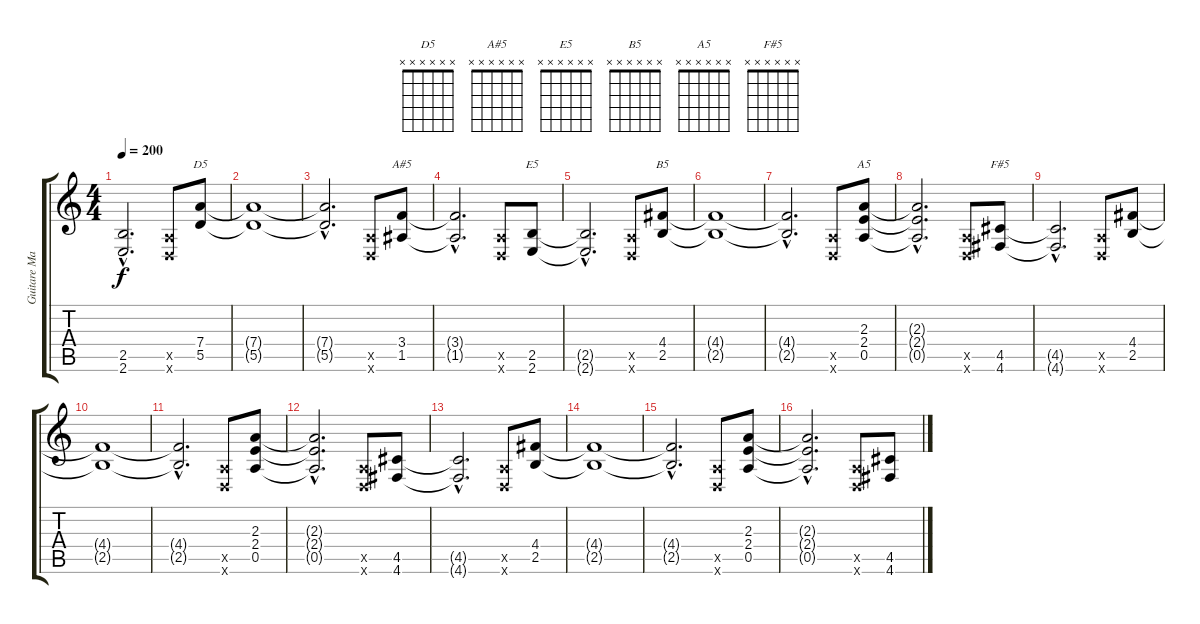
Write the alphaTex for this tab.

\track ("Guitare Mathieu" "Guitare Ma") {instrument distortionguitar}
\staff {score tabs}
\tuning (E4 B3 G3 D3 A2 D2) {hide}
\chord ("D5" x x x x x x)
\chord ("A#5" x x x x x x)
\chord ("E5" x x x x x x)
\chord ("B5" x x x x x x)
\chord ("A5" x x x x x x)
\chord ("F#5" x x x x x x)
\ts (4 4)
\tempo 200
\clef g2
\ks c
(2.5{hac t} 2.6{hac t}).2{d dy f} (0.5{x} 0.6{x}).8 (7.4 5.5).8{ch "D5"} |
(7.4{t} 5.5{t}).1 |
(7.4{hac t} 5.5{hac t}).2{d} (0.5{x} 0.6{x}).8 (3.4 1.5).8{ch "A#5"} |
(3.4{hac t} 1.5{hac t}).2{d} (0.5{x} 0.6{x}).8 (2.5 2.6).8{ch "E5"} |
(2.5{hac t} 2.6{hac t}).2{d} (0.5{x} 0.6{x}).8 (4.4 2.5).8{ch "B5"} |
(4.4{t} 2.5{t}).1 |
(4.4{hac t} 2.5{hac t}).2{d} (0.5{x} 0.6{x}).8 (2.3 2.4 0.5).8{ch "A5"} |
(2.3{hac t} 2.4{hac t} 0.5{hac t}).2{d} (0.5{x} 0.6{x}).8 (4.5 4.6).8{ch "F#5"} |
(4.5{hac t} 4.6{hac t}).2{d} (0.5{x} 0.6{x}).8 (4.4 2.5).8 |
(4.4{t} 2.5{t}).1 |
(4.4{hac t} 2.5{hac t}).2{d} (0.5{x} 0.6{x}).8 (2.3 2.4 0.5).8 |
(2.3{hac t} 2.4{hac t} 0.5{hac t}).2{d} (0.5{x} 0.6{x}).8 (4.5 4.6).8 |
(4.5{hac t} 4.6{hac t}).2{d} (0.5{x} 0.6{x}).8 (4.4 2.5).8 |
(4.4{t} 2.5{t}).1 |
(4.4{hac t} 2.5{hac t}).2{d} (0.5{x} 0.6{x}).8 (2.3 2.4 0.5).8 |
(2.3{hac t} 2.4{hac t} 0.5{hac t}).2{d} (0.5{x} 0.6{x}).8 (4.5 4.6).8
